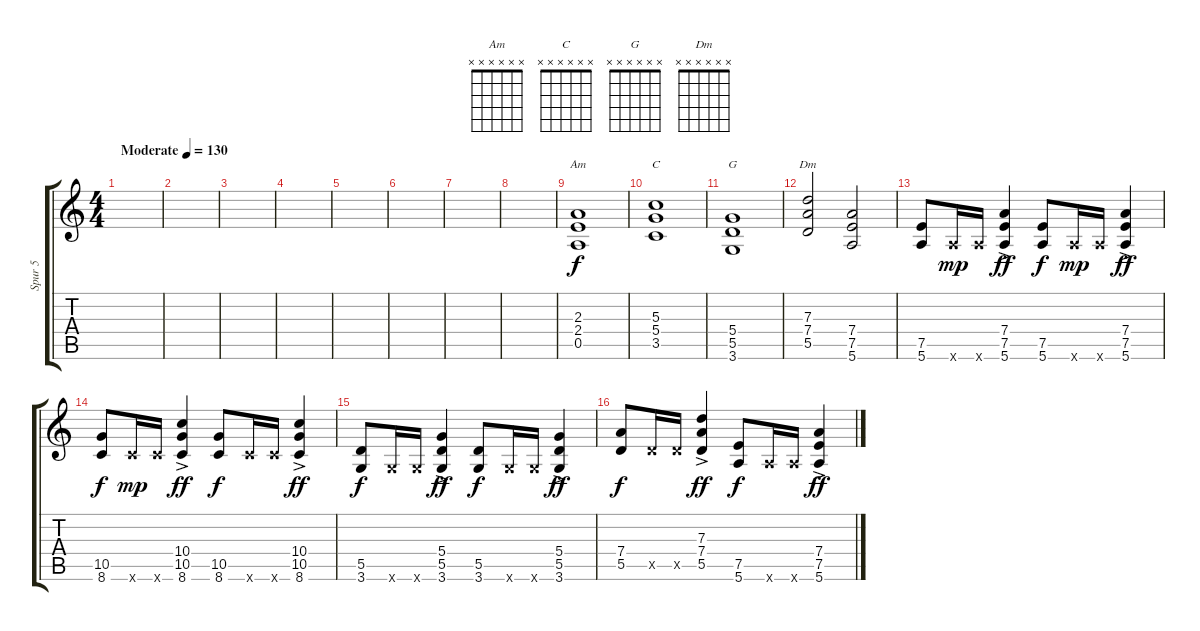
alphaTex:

\track ("Spur 5" "Spur 5") {instrument overdrivenguitar}
\staff {score tabs}
\tuning (E4 B3 G3 D3 A2 E2) {hide}
\chord ("Am" x x x x x x)
\chord ("C" x x x x x x)
\chord ("G" x x x x x x)
\chord ("Dm" x x x x x x)
\ts (4 4)
\tempo (130 "Moderate")
\clef g2
\ks c
|
|
|
|
|
|
|
|
(2.3 2.4 0.5).1{ch "Am"} |
(5.3 5.4 3.5).1{ch "C"} |
(5.4 5.5 3.6).1{ch "G"} |
(7.3 7.4 5.5).2{ch "Dm"} (7.4 7.5 5.6).2 |
(7.5 5.6).8 5.6{x}.16{dy mp} 5.6{x}.16 (7.4{ac} 7.5{ac} 5.6{ac}).4{dy ff} (7.5 5.6).8{dy f} 5.6{x}.16{dy mp} 5.6{x}.16 (7.4{ac} 7.5{ac} 5.6{ac}).4{dy ff} |
(10.5 8.6).8{dy f} 8.6{x}.16{dy mp} 8.6{x}.16 (10.4{ac} 10.5{ac} 8.6{ac}).4{dy ff} (10.5 8.6).8{dy f} 8.6{x}.16 8.6{x}.16 (10.4{ac} 10.5{ac} 8.6{ac}).4{dy ff} |
(5.5 3.6).8{dy f} 3.6{x}.16 3.6{x}.16 (5.4{ac} 5.5{ac} 3.6{ac}).4{dy ff} (5.5 3.6).8{dy f} 3.6{x}.16 3.6{x}.16 (5.4{ac} 5.5{ac} 3.6{ac}).4{dy ff} |
(7.4 5.5).8{dy f} 5.5{x}.16 5.5{x}.16 (7.3{ac} 7.4{ac} 5.5{ac}).4{dy ff} (7.5 5.6).8{dy f} 5.6{x}.16 5.6{x}.16 (7.4{ac} 7.5{ac} 5.6{ac}).4{dy ff}
